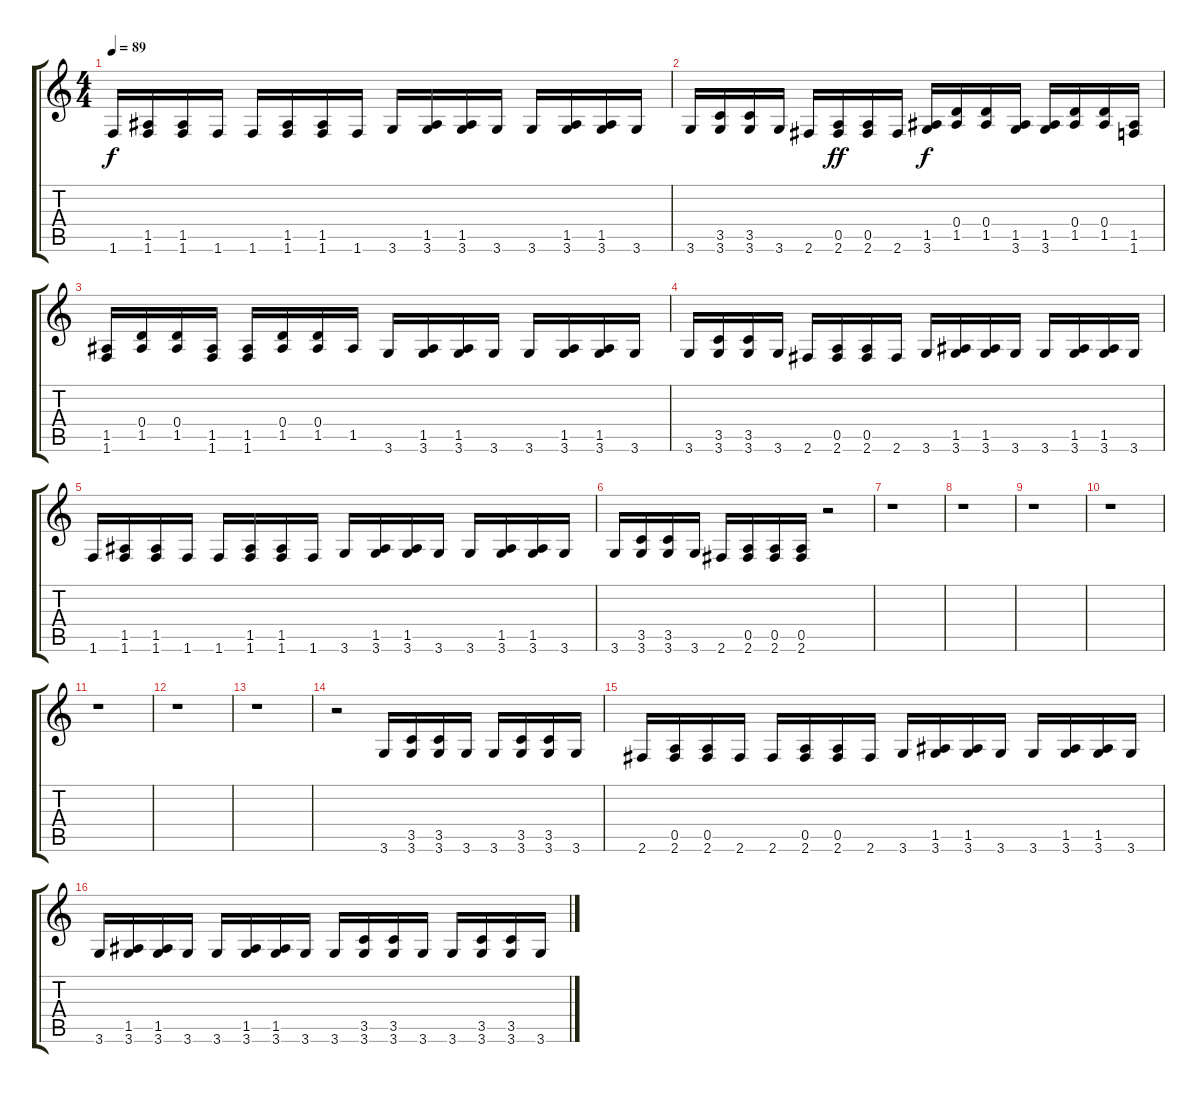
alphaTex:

\track "" {instrument synthbass1}
\staff {score tabs}
\tuning (E4 B3 G3 D3 A2 E2) {hide}
\ts (4 4)
\tempo 89
\clef g2
\ks c
1.6.16{dy f} (1.5 1.6).16 (1.5 1.6).16 1.6.16 1.6.16 (1.5 1.6).16 (1.5 1.6).16 1.6.16 3.6.16 (1.5 3.6).16 (1.5 3.6).16 3.6.16 3.6.16 (1.5 3.6).16 (1.5 3.6).16 3.6.16 |
3.6.16 (3.5 3.6).16 (3.5 3.6).16 3.6.16 2.6.16 (0.5 2.6).16{dy ff} (0.5 2.6).16 2.6.16 (1.5 3.6).16{dy f} (0.4 1.5).16 (0.4 1.5).16 (1.5 3.6).16 (1.5 3.6).16 (0.4 1.5).16 (0.4 1.5).16 (1.5 1.6).16 |
(1.5 1.6).16 (0.4 1.5).16 (0.4 1.5).16 (1.5 1.6).16 (1.5 1.6).16 (0.4 1.5).16 (0.4 1.5).16 1.5.16 3.6.16 (1.5 3.6).16 (1.5 3.6).16 3.6.16 3.6.16 (1.5 3.6).16 (1.5 3.6).16 3.6.16 |
3.6.16 (3.5 3.6).16 (3.5 3.6).16 3.6.16 2.6.16 (0.5 2.6).16 (0.5 2.6).16 2.6.16 3.6.16 (1.5 3.6).16 (1.5 3.6).16 3.6.16 3.6.16 (1.5 3.6).16 (1.5 3.6).16 3.6.16 |
1.6.16 (1.5 1.6).16 (1.5 1.6).16 1.6.16 1.6.16 (1.5 1.6).16 (1.5 1.6).16 1.6.16 3.6.16 (1.5 3.6).16 (1.5 3.6).16 3.6.16 3.6.16 (1.5 3.6).16 (1.5 3.6).16 3.6.16 |
3.6.16 (3.5 3.6).16 (3.5 3.6).16 3.6.16 2.6.16 (0.5 2.6).16 (0.5 2.6).16 (0.5 2.6).16 r.2 |
r.1 |
r.1 |
r.1 |
r.1 |
r.1 |
r.1 |
r.1 |
r.2 3.6.16 (3.5 3.6).16 (3.5 3.6).16 3.6.16 3.6.16 (3.5 3.6).16 (3.5 3.6).16 3.6.16 |
2.6.16 (0.5 2.6).16 (0.5 2.6).16 2.6.16 2.6.16 (0.5 2.6).16 (0.5 2.6).16 2.6.16 3.6.16 (1.5 3.6).16 (1.5 3.6).16 3.6.16 3.6.16 (1.5 3.6).16 (1.5 3.6).16 3.6.16 |
3.6.16 (1.5 3.6).16 (1.5 3.6).16 3.6.16 3.6.16 (1.5 3.6).16 (1.5 3.6).16 3.6.16 3.6.16 (3.5 3.6).16 (3.5 3.6).16 3.6.16 3.6.16 (3.5 3.6).16 (3.5 3.6).16 3.6.16
